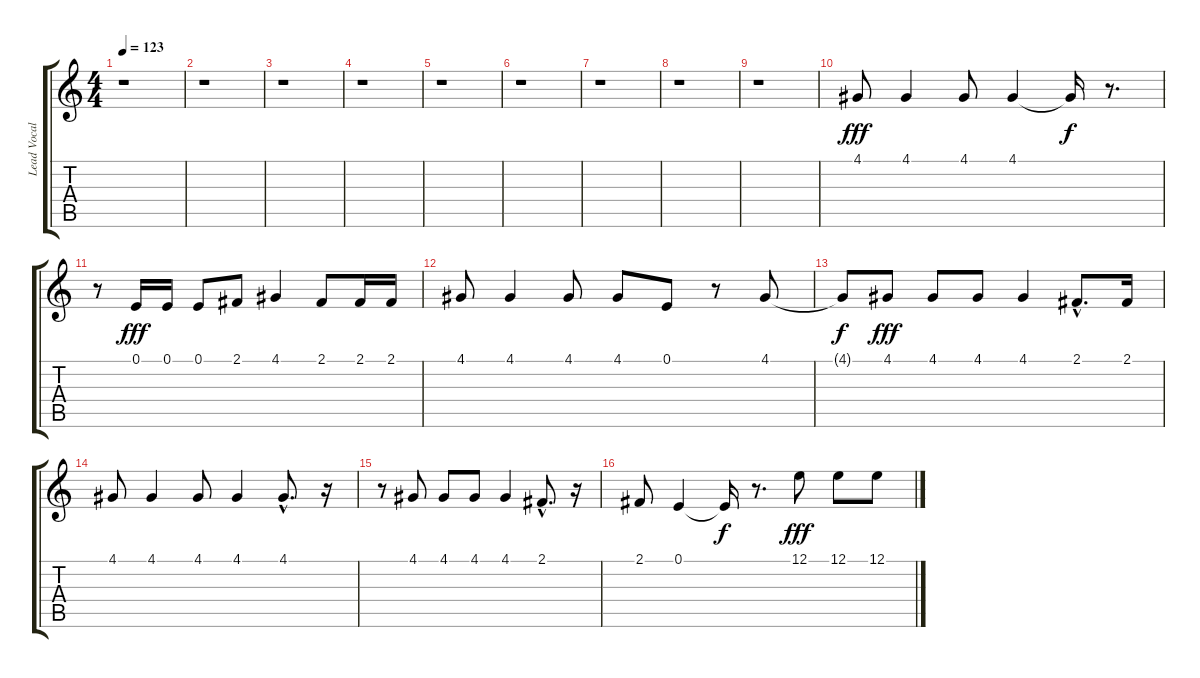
\track ("Lead Vocals" "Lead Vocal") {instrument accordion}
\staff {score tabs}
\tuning (E4 B3 G3 D3 A2 E2) {hide}
\ts (4 4)
\tempo 123
\clef g2
\ks c
r.1{dy fff instrument accordion} |
r.1 |
r.1 |
r.1 |
r.1 |
r.1 |
r.1 |
r.1 |
r.1 |
4.1.8 4.1.4 4.1.8 4.1.4 4.1{t}.16{dy f} r.8{d} |
r.8 0.1.16{dy fff} 0.1.16 0.1.8 2.1.8 4.1.4 2.1.8 2.1.16 2.1.16 |
4.1.8 4.1.4 4.1.8 4.1.8 0.1.8 r.8 4.1.8 |
4.1{t}.8{dy f} 4.1.8{dy fff} 4.1.8 4.1.8 4.1.4 2.1{hac}.8{d} 2.1.16 |
4.1.8 4.1.4 4.1.8 4.1.4 4.1{hac}.8{d} r.16 |
r.8 4.1.8 4.1.8 4.1.8 4.1.4 2.1{hac}.8{d} r.16 |
2.1.8 0.1.4 0.1{t}.16{dy f} r.8{d} 12.1.8{dy fff} 12.1.8 12.1.8
